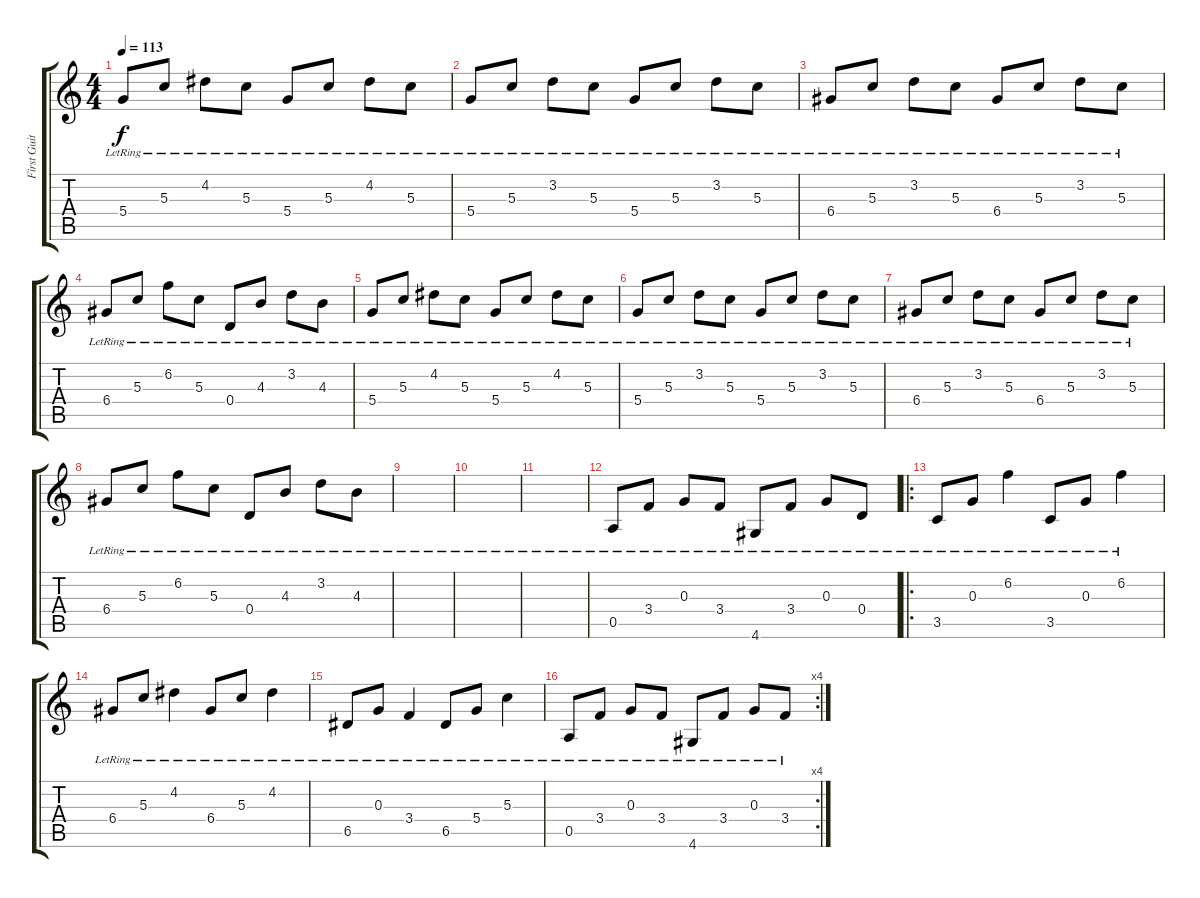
\track ("First Guitar" "First Guit") {instrument electricguitarclean}
\staff {score tabs}
\tuning (E4 B3 G3 D3 A2 E2) {hide}
\ts (4 4)
\tempo 113
\clef g2
\ks c
5.4{lr}.8{dy f} 5.3{lr}.8 4.2{lr}.8 5.3{lr}.8 5.4{lr}.8 5.3{lr}.8 4.2{lr}.8 5.3{lr}.8 |
5.4{lr}.8 5.3{lr}.8 3.2{lr}.8 5.3{lr}.8 5.4{lr}.8 5.3{lr}.8 3.2{lr}.8 5.3{lr}.8 |
6.4{lr}.8 5.3{lr}.8 3.2{lr}.8 5.3{lr}.8 6.4{lr}.8 5.3{lr}.8 3.2{lr}.8 5.3{lr}.8 |
6.4{lr}.8 5.3{lr}.8 6.2{lr}.8 5.3{lr}.8 0.4{lr}.8 4.3{lr}.8 3.2{lr}.8 4.3{lr}.8 |
5.4{lr}.8 5.3{lr}.8 4.2{lr}.8 5.3{lr}.8 5.4{lr}.8 5.3{lr}.8 4.2{lr}.8 5.3{lr}.8 |
5.4{lr}.8 5.3{lr}.8 3.2{lr}.8 5.3{lr}.8 5.4{lr}.8 5.3{lr}.8 3.2{lr}.8 5.3{lr}.8 |
6.4{lr}.8 5.3{lr}.8 3.2{lr}.8 5.3{lr}.8 6.4{lr}.8 5.3{lr}.8 3.2{lr}.8 5.3{lr}.8 |
6.4{lr}.8 5.3{lr}.8 6.2{lr}.8 5.3{lr}.8 0.4{lr}.8 4.3{lr}.8 3.2{lr}.8 4.3{lr}.8 |
|
|
|
0.5{lr}.8 3.4{lr}.8 0.3{lr}.8 3.4{lr}.8 4.6{lr}.8 3.4{lr}.8 0.3{lr}.8 0.4{lr}.8 |
\ro
3.5{lr}.8 0.3{lr}.8 6.2{lr}.4 3.5{lr}.8 0.3{lr}.8 6.2{lr}.4 |
6.4{lr}.8 5.3{lr}.8 4.2{lr}.4 6.4{lr}.8 5.3{lr}.8 4.2{lr}.4 |
6.5{lr}.8 0.3{lr}.8 3.4{lr}.4 6.5{lr}.8 5.4{lr}.8 5.3{lr}.4 |
\rc 4
0.5{lr}.8 3.4{lr}.8 0.3{lr}.8 3.4{lr}.8 4.6{lr}.8 3.4{lr}.8 0.3{lr}.8 3.4{lr}.8
